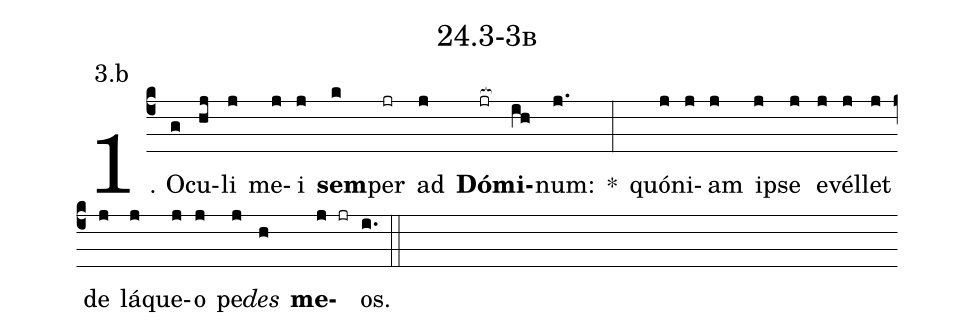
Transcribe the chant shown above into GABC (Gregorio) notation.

name: 24.3-3b;
annotation: 3.b;
%%
(c4)1. O(g)cu(hj)li(j) me(j)i(j) <b>sem</b>(k)per(jr) ad(j) <b>Dó</b>(jr[ocb:1{])<b>mi</b>(ih[ocb:0}])num:(j.) *(:) quón(j)i(j)am(j) ip(j)se(j) e(j)vél(j)let(j) de(j) lá(j)que(j)o(j) pe(j)<i>des</i>(h) <b>me</b>(j jr)os.(i.) (::)


%E(j) u(j) o(j) u(h) a(j) e.(i.) (::)
